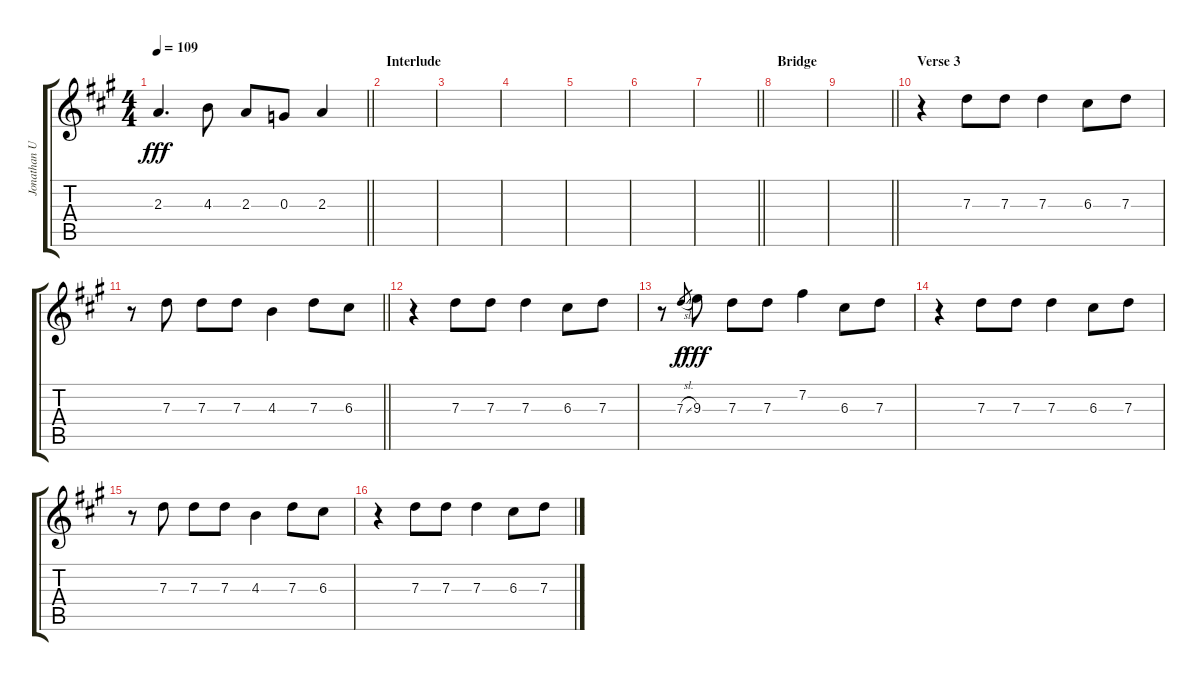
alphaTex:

\track ("Jonathan Underdown - Vocal" "Jonathan U") {instrument acousticguitarsteel}
\staff {score tabs}
\tuning (E4 B3 G3 D3 A2 E2) {hide}
\ts (4 4)
\tempo 109
\clef g2
\barLineRight lightlight
\ks f#minor
2.3{t}.4{d dy fff} 4.3.8 2.3.8 0.3.8 2.3.4 |
\section ("" "Interlude")
|
|
|
|
|
\barLineRight lightlight
|
\section ("" "Bridge")
|
\barLineRight lightlight
|
\section ("" "Verse 3")
r.4{volume 16 instrument tenorsax} 7.3.8 7.3.8 7.3.4 6.3.8 7.3.8 |
\barLineRight lightlight
r.8 7.3.8 7.3.8 7.3.8 4.3.4 7.3.8 6.3.8 |
r.4 7.3.8 7.3.8 7.3.4 6.3.8 7.3.8 |
r.8 7.3{sl}.8{gr dy f} 9.3.8{dy fff} 7.3.8 7.3.8 7.2.4 6.3.8 7.3.8 |
r.4{volume 16 instrument tenorsax} 7.3.8 7.3.8 7.3.4 6.3.8 7.3.8 |
r.8 7.3.8 7.3.8 7.3.8 4.3.4 7.3.8 6.3.8 |
r.4 7.3.8 7.3.8 7.3.4 6.3.8 7.3.8
